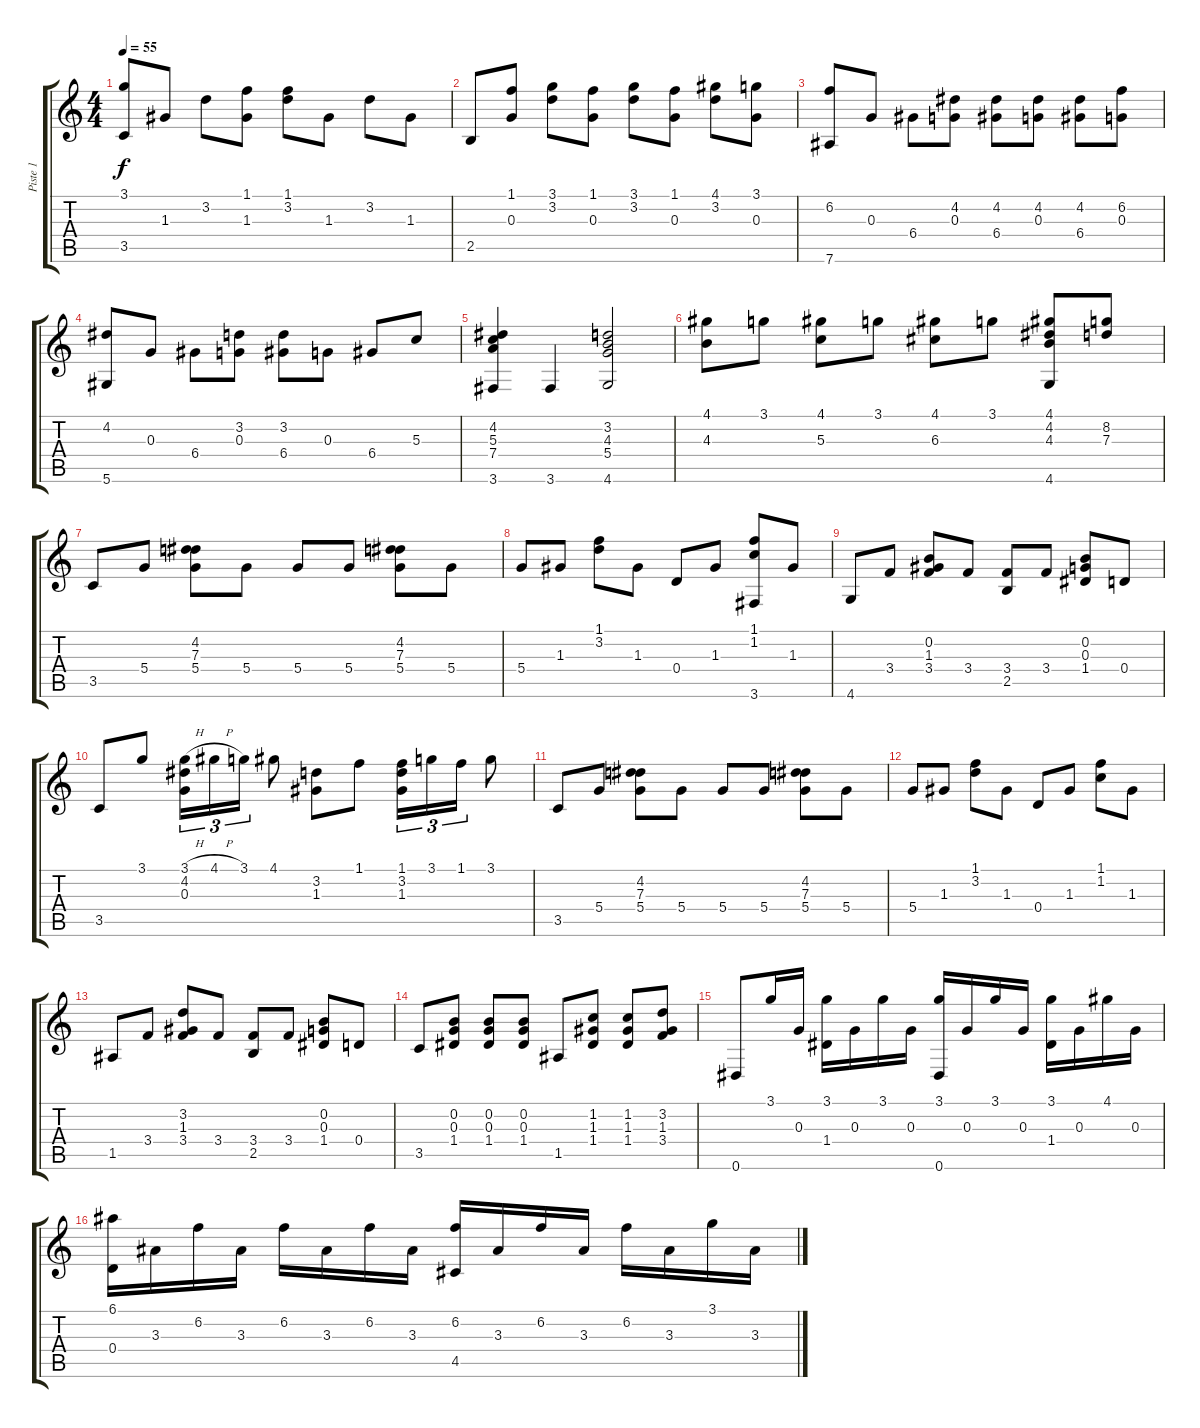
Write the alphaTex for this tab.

\track ("Piste 1" "Piste 1") {instrument acousticguitarnylon}
\staff {score tabs}
\tuning (E4 B3 G3 D3 A2 Eb2) {hide}
\ts (4 4)
\tempo 55
\clef g2
\ks c
(3.1 3.5).8{dy f} 1.3.8 3.2.8 (1.1 1.3).8 (1.1 3.2).8 1.3.8 3.2.8 1.3.8 |
2.5.8 (1.1 0.3).8 (3.1 3.2).8 (1.1 0.3).8 (3.1 3.2).8 (1.1 0.3).8 (4.1 3.2).8 (3.1 0.3).8 |
(6.2 7.6).8 0.3.8 6.4.8 (4.2 0.3).8 (4.2 6.4).8 (4.2 0.3).8 (4.2 6.4).8 (6.2 0.3).8 |
(4.2 5.6).8 0.3.8 6.4.8 (3.2 0.3).8 (3.2 6.4).8 0.3.8 6.4.8 5.3.8 |
(4.2 5.3 7.4 3.6).4 3.6.4 (3.2 4.3 5.4 4.6).2 |
(4.1 4.3).8 3.1.8 (4.1 5.3).8 3.1.8 (4.1 6.3).8 3.1.8 (4.1 4.2 4.3 4.6).8 (8.2 7.3).8 |
3.5.8 5.4.8 (4.2 7.3 5.4).8 5.4.8 5.4.8 5.4.8 (4.2 7.3 5.4).8 5.4.8 |
5.4.8 1.3.8 (1.1 3.2).8 1.3.8 0.4.8 1.3.8 (1.1 1.2 3.6).8 1.3.8 |
4.6.8 3.4.8 (0.2 1.3 3.4).8 3.4.8 (3.4 2.5).8 3.4.8 (0.2 0.3 1.4).8 0.4.8 |
3.5.8 3.1.8 (3.1{h} 4.2 0.3).16{tu (3 2)} 4.1{h}.16{tu (3 2)} 3.1.16{tu (3 2)} 4.1.8 (3.2 1.3).8 1.1.8 (1.1 3.2 1.3).16{tu (3 2)} 3.1.16{tu (3 2)} 1.1.16{tu (3 2)} 3.1.8 |
3.5.8 5.4.8 (4.2 7.3 5.4).8 5.4.8 5.4.8 5.4.8 (4.2 7.3 5.4).8 5.4.8 |
5.4.8 1.3.8 (1.1 3.2).8 1.3.8 0.4.8 1.3.8 (1.1 1.2).8 1.3.8 |
1.5.8 3.4.8 (3.2 1.3 3.4).8 3.4.8 (3.4 2.5).8 3.4.8 (0.2 0.3 1.4).8 0.4.8 |
3.5.8 (0.2 0.3 1.4).8 (0.2 0.3 1.4).8 (0.2 0.3 1.4).8 1.5.8 (1.2 1.3 1.4).8 (1.2 1.3 1.4).8 (3.2 1.3 3.4).8 |
0.6.8 3.1.16 0.3.16 (3.1 1.4).16 0.3.16 3.1.16 0.3.16 (3.1 0.6).16 0.3.16 3.1.16 0.3.16 (3.1 1.4).16 0.3.16 4.1.16 0.3.16 |
(6.1 0.4).16 3.3.16 6.2.16 3.3.16 6.2.16 3.3.16 6.2.16 3.3.16 (6.2 4.5).16 3.3.16 6.2.16 3.3.16 6.2.16 3.3.16 3.1.16 3.3.16
